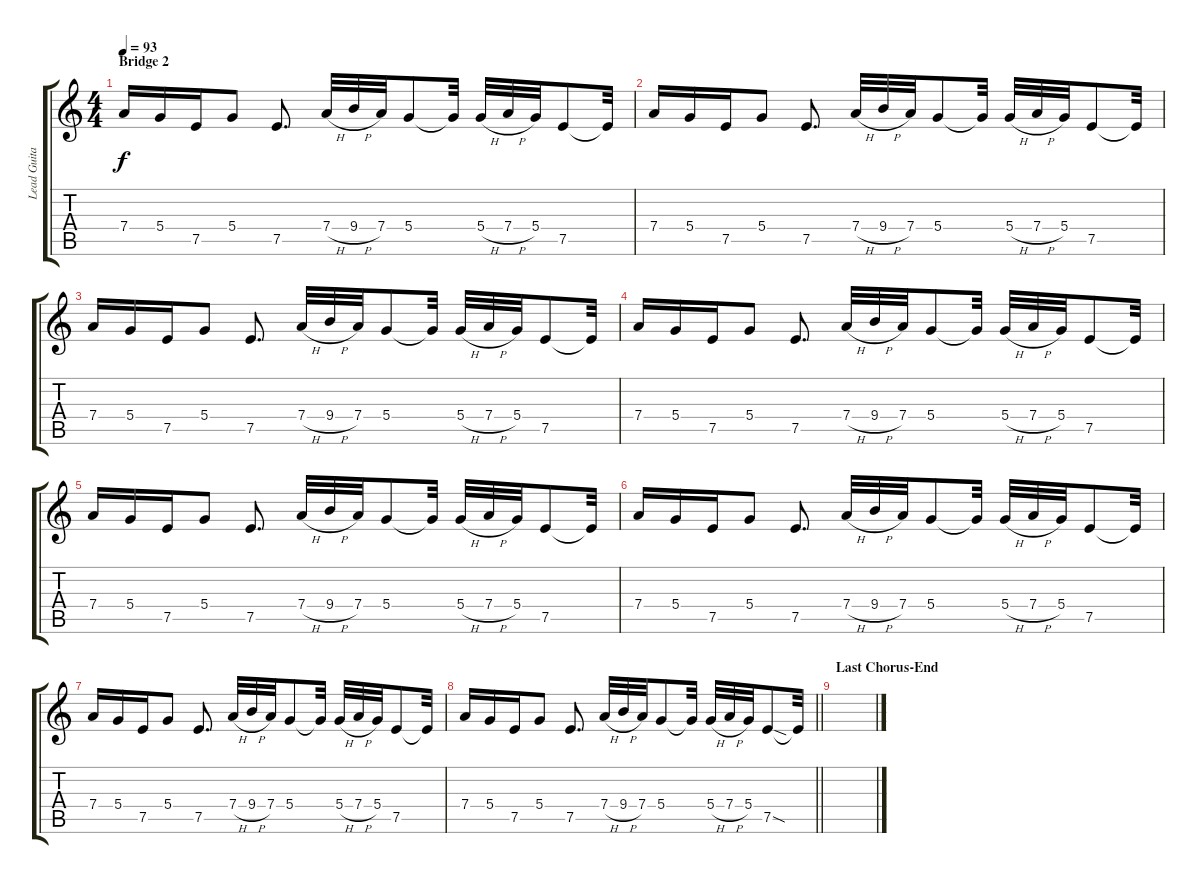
\track ("Lead Guitar" "Lead Guita") {instrument overdrivenguitar}
\staff {score tabs}
\tuning (E4 B3 G3 D3 A2 D2) {hide}
\ts (4 4)
\section ("" "Bridge 2")
\tempo 93
\clef g2
\ks c
7.4.16{dy f} 5.4.16 7.5.16 5.4.8 7.5.8{d} 7.4{h}.32 9.4{h}.32 7.4.32 5.4.8 5.4{t}.32 5.4{h}.32 7.4{h}.32 5.4.32 7.5.8 7.5{t}.32 |
7.4.16 5.4.16 7.5.16 5.4.8 7.5.8{d} 7.4{h}.32 9.4{h}.32 7.4.32 5.4.8 5.4{t}.32 5.4{h}.32 7.4{h}.32 5.4.32 7.5.8 7.5{t}.32 |
7.4.16 5.4.16 7.5.16 5.4.8 7.5.8{d} 7.4{h}.32 9.4{h}.32 7.4.32 5.4.8 5.4{t}.32 5.4{h}.32 7.4{h}.32 5.4.32 7.5.8 7.5{t}.32 |
7.4.16 5.4.16 7.5.16 5.4.8 7.5.8{d} 7.4{h}.32 9.4{h}.32 7.4.32 5.4.8 5.4{t}.32 5.4{h}.32 7.4{h}.32 5.4.32 7.5.8 7.5{t}.32 |
7.4.16 5.4.16 7.5.16 5.4.8 7.5.8{d} 7.4{h}.32 9.4{h}.32 7.4.32 5.4.8 5.4{t}.32 5.4{h}.32 7.4{h}.32 5.4.32 7.5.8 7.5{t}.32 |
7.4.16 5.4.16 7.5.16 5.4.8 7.5.8{d} 7.4{h}.32 9.4{h}.32 7.4.32 5.4.8 5.4{t}.32 5.4{h}.32 7.4{h}.32 5.4.32 7.5.8 7.5{t}.32 |
7.4.16 5.4.16 7.5.16 5.4.8 7.5.8{d} 7.4{h}.32 9.4{h}.32 7.4.32 5.4.8 5.4{t}.32 5.4{h}.32 7.4{h}.32 5.4.32 7.5.8 7.5{t}.32 |
\barLineRight lightlight
7.4.16 5.4.16 7.5.16 5.4.8 7.5.8{d} 7.4{h}.32 9.4{h}.32 7.4.32 5.4.8 5.4{t}.32 5.4{h}.32 7.4{h}.32 5.4.32 7.5{sod}.8 7.5{t}.32 |
\section ("" "Last Chorus-End")
